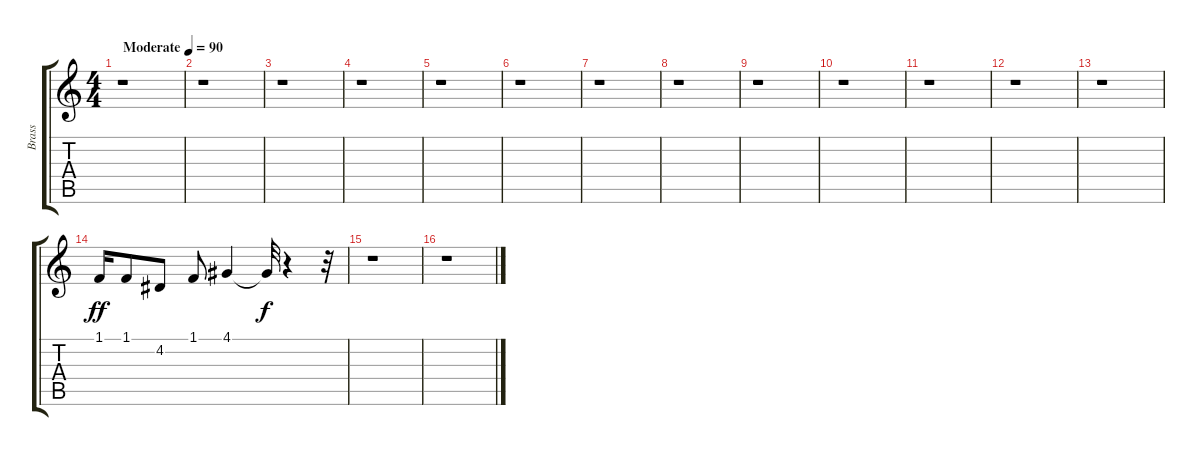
\track ("Brass" "Brass") {instrument brasssection}
\staff {score tabs}
\tuning (E4 B3 G3 D3 A2 E2) {hide}
\ts (4 4)
\tempo (90 "Moderate")
\clef g2
\ks c
r.1{dy ff instrument brasssection} |
r.1 |
r.1 |
r.1 |
r.1 |
r.1 |
r.1 |
r.1 |
r.1 |
r.1 |
r.1 |
r.1 |
r.1 |
1.1.16 1.1.8 4.2.8 1.1.8 4.1.4 4.1{t}.32{dy f} r.4 r.32 |
r.1 |
r.1
